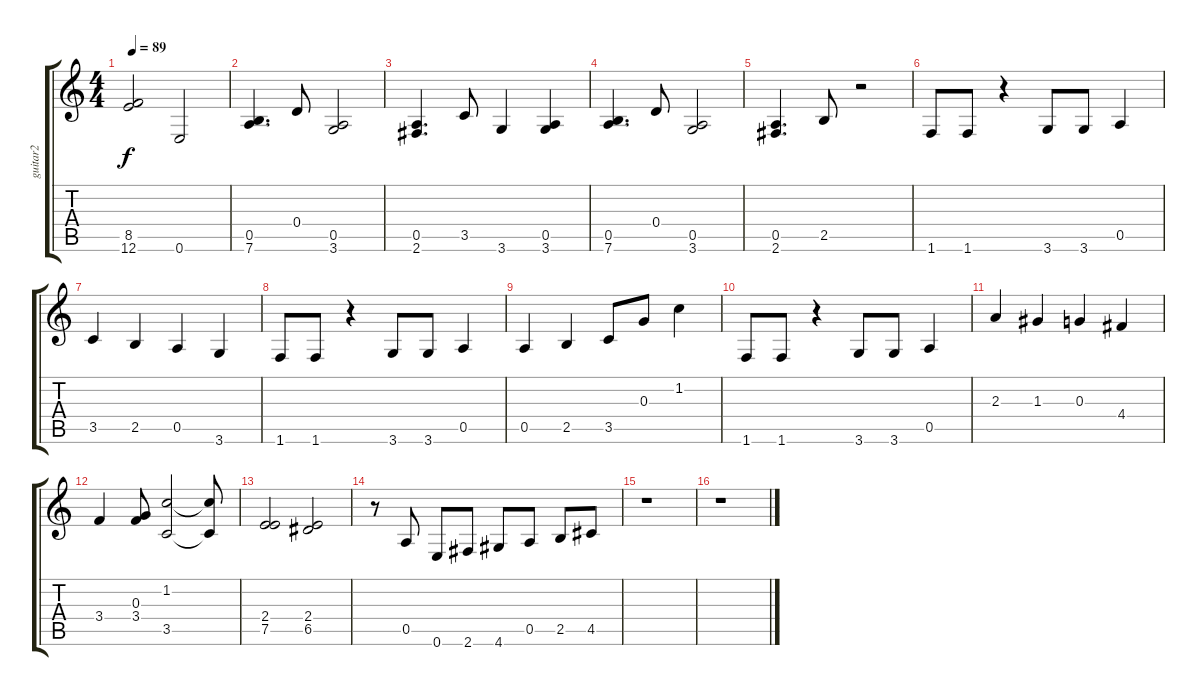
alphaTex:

\track ("guitar2" "guitar2") {instrument overdrivenguitar}
\staff {score tabs}
\tuning (E4 B3 G3 D3 A2 E2) {hide}
\ts (4 4)
\tempo 89
\clef g2
\ks c
(8.5 12.6).2{dy f} 0.6.2 |
(0.5 7.6).4{d} 0.4.8 (0.5 3.6).2 |
(0.5 2.6).4{d} 3.5.8 3.6.4 (0.5 3.6).4 |
(0.5 7.6).4{d} 0.4.8 (0.5 3.6).2 |
(0.5 2.6).4{d} 2.5.8 r.2 |
1.6.8 1.6.8 r.4 3.6.8 3.6.8 0.5.4 |
3.5.4 2.5.4 0.5.4 3.6.4 |
1.6.8 1.6.8 r.4 3.6.8 3.6.8 0.5.4 |
0.5.4 2.5.4 3.5.8 0.3.8 1.2.4 |
1.6.8 1.6.8 r.4 3.6.8 3.6.8 0.5.4 |
2.3.4 1.3.4 0.3.4 4.4.4 |
3.4.4 (0.3 3.4).8 (1.2 3.5).2 (1.2{t} 3.5{t}).8 |
(2.4 7.5).2 (2.4 6.5).2 |
r.8 0.5.8 0.6.8 2.6.8 4.6.8 0.5.8 2.5.8 4.5.8 |
r.1 |
r.1
